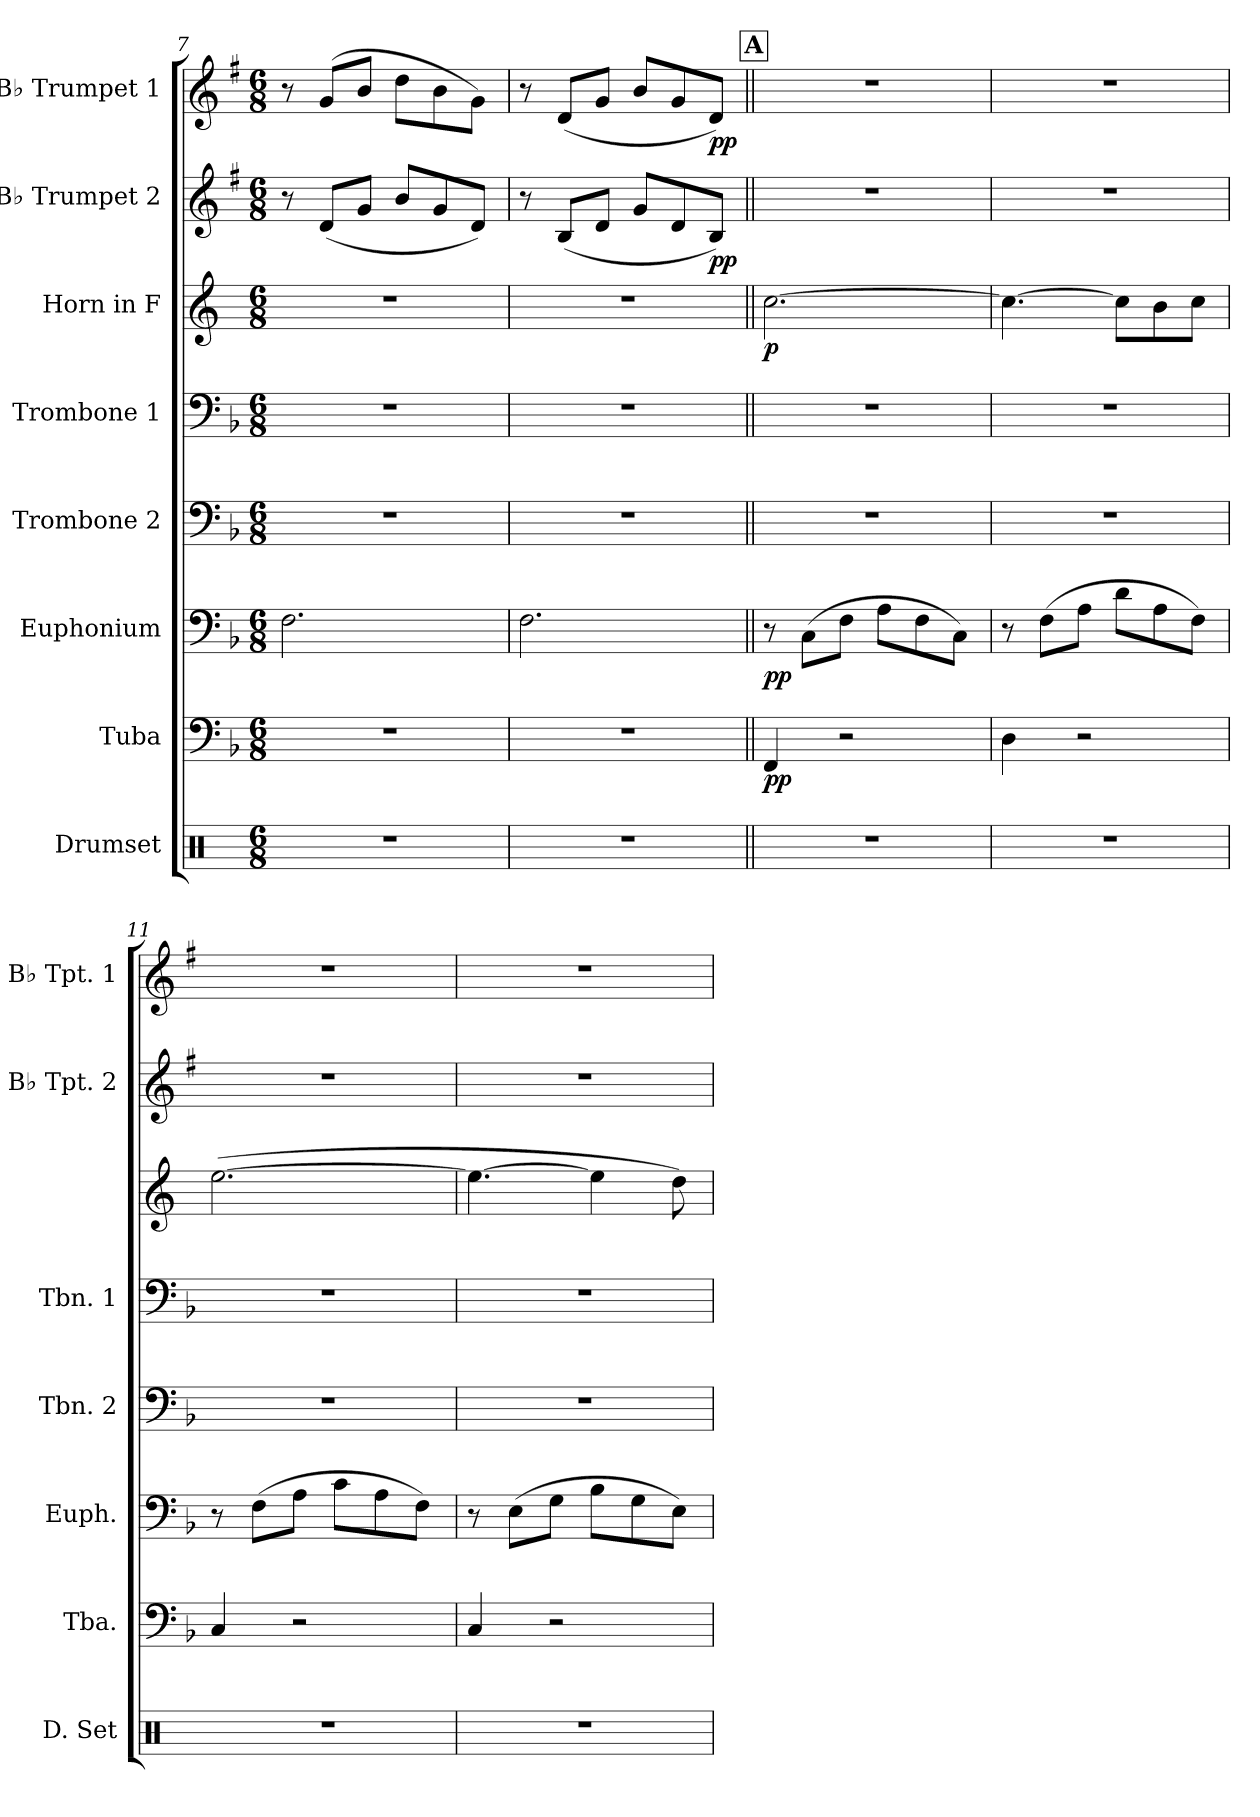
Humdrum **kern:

**kern	**kern	**dynam	**kern	**dynam	**kern	**kern	**kern	**dynam	**kern	**dynam	**kern	**dynam
*part8	*part7	*part7	*part6	*part6	*part5	*part4	*part3	*part3	*part2	*part2	*part1	*part1
*staff8	*staff7	*staff7	*staff6	*staff6	*staff5	*staff4	*staff3	*staff3	*staff2	*staff2	*staff1	*staff1
*I"Drumset	*I"Tuba	*	*I"Euphonium	*	*I"Trombone 2	*I"Trombone 1	*I"Horn in F	*	*I"B♭ Trumpet 2	*	*I"B♭ Trumpet 1	*
*I'D. Set	*I'Tba.	*	*I'Euph.	*	*I'Tbn. 2	*I'Tbn. 1	*	*	*I'B♭ Tpt. 2	*	*I'B♭ Tpt. 1	*
*clefX	*clefF4	*	*clefF4	*	*clefF4	*clefF4	*clefG2	*	*clefG2	*	*clefG2	*
*	*	*	*	*	*	*	*ITrd4c7	*	*ITrd1c2	*	*ITrd1c2	*
*k[]	*k[b-]	*	*k[b-]	*	*k[b-]	*k[b-]	*k[b-]	*	*k[b-]	*	*k[b-]	*
*M6/8	*M6/8	*	*M6/8	*	*M6/8	*M6/8	*M6/8	*	*M6/8	*	*M6/8	*
=7	=7	=7	=7	=7	=7	=7	=7	=7	=7	=7	=7	=7
2.r	2.r	.	2.F\	.	2.r	2.r	2.r	.	8r	.	8r	.
.	.	.	.	.	.	.	.	.	(<8c/L	.	(>8f/L	.
.	.	.	.	.	.	.	.	.	8f/J	.	8a/J	.
.	.	.	.	.	.	.	.	.	8a/L	.	8cc\L	.
.	.	.	.	.	.	.	.	.	8f/	.	8a\	.
.	.	.	.	.	.	.	.	.	8c/J)	.	8f\J)	.
=8	=8	=8	=8	=8	=8	=8	=8	=8	=8	=8	=8	=8
2.r	2.r	.	2.F\	.	2.r	2.r	2.r	.	8r	.	8r	.
.	.	.	.	.	.	.	.	.	(<8A/L	.	(<8c/L	.
.	.	.	.	.	.	.	.	.	8c/J	.	8f/J	.
.	.	.	.	.	.	.	.	.	8f/L	.	8a/L	.
.	.	.	.	.	.	.	.	.	8c/	.	8f/	.
!	!	!	!	!	!	!	!	!	!	!LO:DY:b	!	!LO:DY:b
.	.	.	.	.	.	.	.	.	8A/J)	pp	8c/J)	pp
!!LO:LB:g=z
!!LO:REH:place=s1:a:B:fs=14:t=A
=9||	=9||	=9||	=9||	=9||	=9||	=9||	=9||	=9||	=9||	=9||	=9||	=9||
!	!	!LO:DY:b	!	!LO:DY:b	!	!	!	!LO:DY:b	!	!	!	!
2.r	4FF/	pp	8r	pp	2.r	2.r	[2.f\	p	2.r	.	2.r	.
.	.	.	(>8C\L	.	.	.	.	.	.	.	.	.
.	2r	.	8F\J	.	.	.	.	.	.	.	.	.
.	.	.	8A\L	.	.	.	.	.	.	.	.	.
.	.	.	8F\	.	.	.	.	.	.	.	.	.
.	.	.	8C\J)	.	.	.	.	.	.	.	.	.
=10	=10	=10	=10	=10	=10	=10	=10	=10	=10	=10	=10	=10
2.r	4D\	.	8r	.	2.r	2.r	4.f\_	.	2.r	.	2.r	.
.	.	.	(>8F\L	.	.	.	.	.	.	.	.	.
.	2r	.	8A\J	.	.	.	.	.	.	.	.	.
.	.	.	8d\L	.	.	.	8f\L]	.	.	.	.	.
.	.	.	8A\	.	.	.	8e\	.	.	.	.	.
.	.	.	8F\J)	.	.	.	8f\J	.	.	.	.	.
=11	=11	=11	=11	=11	=11	=11	=11	=11	=11	=11	=11	=11
2.r	4C/	.	8r	.	2.r	2.r	(>[2.a\	.	2.r	.	2.r	.
.	.	.	(>8F\L	.	.	.	.	.	.	.	.	.
.	2r	.	8A\J	.	.	.	.	.	.	.	.	.
.	.	.	8c\L	.	.	.	.	.	.	.	.	.
.	.	.	8A\	.	.	.	.	.	.	.	.	.
.	.	.	8F\J)	.	.	.	.	.	.	.	.	.
=12	=12	=12	=12	=12	=12	=12	=12	=12	=12	=12	=12	=12
2.r	4C/	.	8r	.	2.r	2.r	4.a\_	.	2.r	.	2.r	.
.	.	.	(>8E\L	.	.	.	.	.	.	.	.	.
.	2r	.	8G\J	.	.	.	.	.	.	.	.	.
.	.	.	8B-\L	.	.	.	4a\]	.	.	.	.	.
.	.	.	8G\	.	.	.	.	.	.	.	.	.
.	.	.	8E\J)	.	.	.	8g\)	.	.	.	.	.
=	=	=	=	=	=	=	=	=	=	=	=	=
*-	*-	*-	*-	*-	*-	*-	*-	*-	*-	*-	*-	*-
